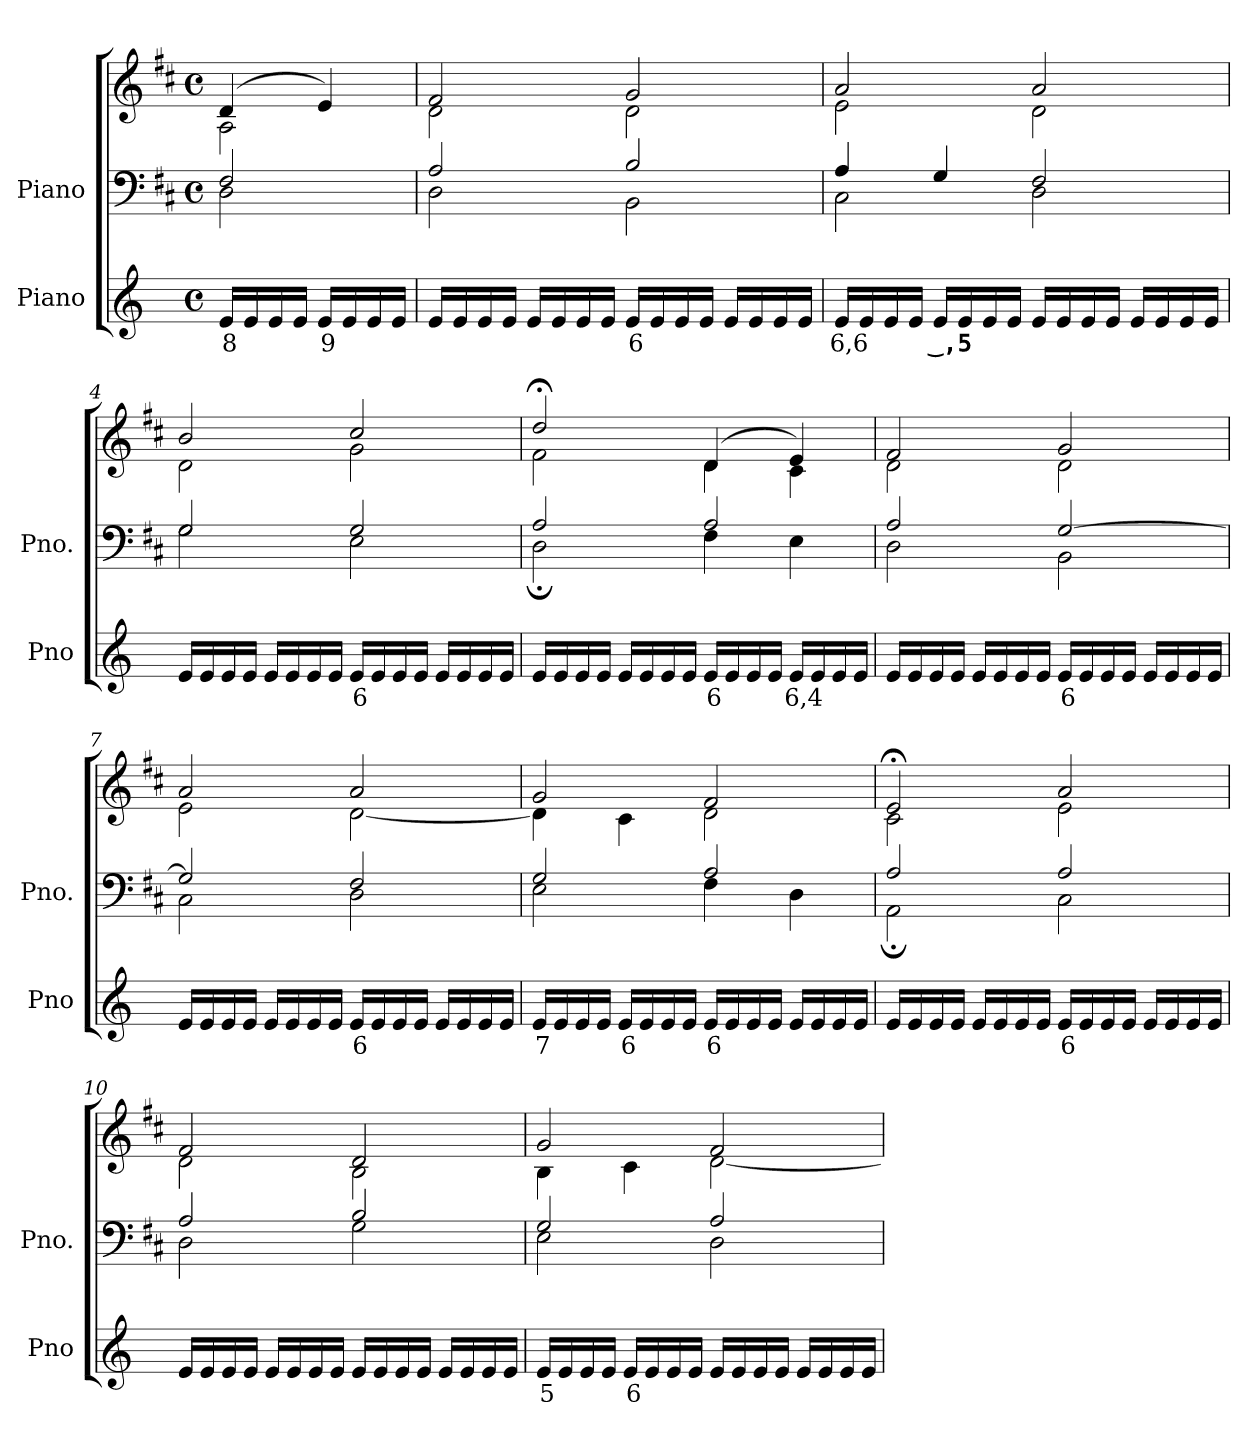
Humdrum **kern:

**kern	**text	**kern	**kern
*part2	*part2	*part1	*part1
*staff3	*staff3	*staff2	*staff1
*I"Piano	*	*I"Piano	*
*I'Pno	*	*I'Pno.	*
*clefG2	*	*clefF4	*clefG2
*k[]	*	*k[f#c#]	*k[f#c#]
*M4/4	*	*M4/4	*M4/4
*met(c)	*	*met(c)	*met(c)
=1	=1	=1	=1
!	!LO:LY:b	!	!
*	*	*^	*^
16e/LL	8	2F#/	2D\	(>4d/	2A\
16e/	.	.	.	.	.
16e/	.	.	.	.	.
16e/JJ	.	.	.	.	.
!	!LO:LY:b	!	!	!	!
16e/LL	9	.	.	4e/)	.
16e/	.	.	.	.	.
16e/	.	.	.	.	.
16e/JJ	.	.	.	.	.
=2	=2	=2	=2	=2	=2
16e/LL	.	2A/	2D\	2f#/	2d\
16e/	.	.	.	.	.
16e/	.	.	.	.	.
16e/JJ	.	.	.	.	.
16e/LL	.	.	.	.	.
16e/	.	.	.	.	.
16e/	.	.	.	.	.
16e/JJ	.	.	.	.	.
!	!LO:LY:b	!	!	!	!
16e/LL	6	2B/	2BB\	2g/	2d\
16e/	.	.	.	.	.
16e/	.	.	.	.	.
16e/JJ	.	.	.	.	.
16e/LL	.	.	.	.	.
16e/	.	.	.	.	.
16e/	.	.	.	.	.
16e/JJ	.	.	.	.	.
=3	=3	=3	=3	=3	=3
!	!LO:LY:b	!	!	!	!
16e/LL	6,6	4A/	2C#\	2a/	2e\
16e/	.	.	.	.	.
16e/	.	.	.	.	.
16e/JJ	.	.	.	.	.
!	!LO:LY:b	!	!	!	!
16e/LL	_,5	4G/	.	.	.
16e/	.	.	.	.	.
16e/	.	.	.	.	.
16e/JJ	.	.	.	.	.
16e/LL	.	2F#/	2D\	2a/	2d\
16e/	.	.	.	.	.
16e/	.	.	.	.	.
16e/JJ	.	.	.	.	.
16e/LL	.	.	.	.	.
16e/	.	.	.	.	.
16e/	.	.	.	.	.
16e/JJ	.	.	.	.	.
=4	=4	=4	=4	=4	=4
16e/LL	.	2G/	2G\	2b/	2d\
16e/	.	.	.	.	.
16e/	.	.	.	.	.
16e/JJ	.	.	.	.	.
16e/LL	.	.	.	.	.
16e/	.	.	.	.	.
16e/	.	.	.	.	.
16e/JJ	.	.	.	.	.
!	!LO:LY:b	!	!	!	!
16e/LL	6	2G/	2E\	2cc#/	2g\
16e/	.	.	.	.	.
16e/	.	.	.	.	.
16e/JJ	.	.	.	.	.
16e/LL	.	.	.	.	.
16e/	.	.	.	.	.
16e/	.	.	.	.	.
16e/JJ	.	.	.	.	.
=5	=5	=5	=5	=5	=5
16e/LL	.	2A/	2D;\	2dd;</	2f#\
16e/	.	.	.	.	.
16e/	.	.	.	.	.
16e/JJ	.	.	.	.	.
16e/LL	.	.	.	.	.
16e/	.	.	.	.	.
16e/	.	.	.	.	.
16e/JJ	.	.	.	.	.
!	!LO:LY:b	!	!	!	!
16e/LL	6	2A/	4F#\	(>4d/	4d\
16e/	.	.	.	.	.
16e/	.	.	.	.	.
16e/JJ	.	.	.	.	.
!	!LO:LY:b	!	!	!	!
16e/LL	6,4	.	4E\	4e/)	4c#\
16e/	.	.	.	.	.
16e/	.	.	.	.	.
16e/JJ	.	.	.	.	.
=6	=6	=6	=6	=6	=6
16e/LL	.	2A/	2D\	2f#/	2d\
16e/	.	.	.	.	.
16e/	.	.	.	.	.
16e/JJ	.	.	.	.	.
16e/LL	.	.	.	.	.
16e/	.	.	.	.	.
16e/	.	.	.	.	.
16e/JJ	.	.	.	.	.
!	!LO:LY:b	!	!	!	!
16e/LL	6	[2G/	2BB\	2g/	2d\
16e/	.	.	.	.	.
16e/	.	.	.	.	.
16e/JJ	.	.	.	.	.
16e/LL	.	.	.	.	.
16e/	.	.	.	.	.
16e/	.	.	.	.	.
16e/JJ	.	.	.	.	.
=7	=7	=7	=7	=7	=7
16e/LL	.	2G/]	2C#\	2a/	2e\
16e/	.	.	.	.	.
16e/	.	.	.	.	.
16e/JJ	.	.	.	.	.
16e/LL	.	.	.	.	.
16e/	.	.	.	.	.
16e/	.	.	.	.	.
16e/JJ	.	.	.	.	.
!	!LO:LY:b	!	!	!	!
16e/LL	6	2F#/	2D\	2a/	[2d\
16e/	.	.	.	.	.
16e/	.	.	.	.	.
16e/JJ	.	.	.	.	.
16e/LL	.	.	.	.	.
16e/	.	.	.	.	.
16e/	.	.	.	.	.
16e/JJ	.	.	.	.	.
=8	=8	=8	=8	=8	=8
!	!LO:LY:b	!	!	!	!
16e/LL	7	2G/	2E\	2g/	4d\]
16e/	.	.	.	.	.
16e/	.	.	.	.	.
16e/JJ	.	.	.	.	.
!	!LO:LY:b	!	!	!	!
16e/LL	6	.	.	.	4c#\
16e/	.	.	.	.	.
16e/	.	.	.	.	.
16e/JJ	.	.	.	.	.
!	!LO:LY:b	!	!	!	!
16e/LL	6	2A/	4F#\	2f#/	2d\
16e/	.	.	.	.	.
16e/	.	.	.	.	.
16e/JJ	.	.	.	.	.
!	!LO:LY:b	!	!	!	!
16e/LL	_	.	4D\	.	.
16e/	.	.	.	.	.
16e/	.	.	.	.	.
16e/JJ	.	.	.	.	.
=9	=9	=9	=9	=9	=9
16e/LL	.	2A/	2AA;\	2e;</	2c#\
16e/	.	.	.	.	.
16e/	.	.	.	.	.
16e/JJ	.	.	.	.	.
16e/LL	.	.	.	.	.
16e/	.	.	.	.	.
16e/	.	.	.	.	.
16e/JJ	.	.	.	.	.
!	!LO:LY:b	!	!	!	!
16e/LL	6	2A/	2C#\	2a/	2e\
16e/	.	.	.	.	.
16e/	.	.	.	.	.
16e/JJ	.	.	.	.	.
16e/LL	.	.	.	.	.
16e/	.	.	.	.	.
16e/	.	.	.	.	.
16e/JJ	.	.	.	.	.
=10	=10	=10	=10	=10	=10
16e/LL	.	2A/	2D\	2f#/	2d\
16e/	.	.	.	.	.
16e/	.	.	.	.	.
16e/JJ	.	.	.	.	.
16e/LL	.	.	.	.	.
16e/	.	.	.	.	.
16e/	.	.	.	.	.
16e/JJ	.	.	.	.	.
16e/LL	.	2B/	2G\	2d/	2B\
16e/	.	.	.	.	.
16e/	.	.	.	.	.
16e/JJ	.	.	.	.	.
16e/LL	.	.	.	.	.
16e/	.	.	.	.	.
16e/	.	.	.	.	.
16e/JJ	.	.	.	.	.
=11	=11	=11	=11	=11	=11
!	!LO:LY:b	!	!	!	!
16e/LL	5	2G/	2E\	2g/	4B\
16e/	.	.	.	.	.
16e/	.	.	.	.	.
16e/JJ	.	.	.	.	.
!	!LO:LY:b	!	!	!	!
16e/LL	6	.	.	.	4c#\
16e/	.	.	.	.	.
16e/	.	.	.	.	.
16e/JJ	.	.	.	.	.
16e/LL	.	2A/	2D\	2f#/	[2d\
16e/	.	.	.	.	.
16e/	.	.	.	.	.
16e/JJ	.	.	.	.	.
16e/LL	.	.	.	.	.
16e/	.	.	.	.	.
16e/	.	.	.	.	.
16e/JJ	.	.	.	.	.
*	*	*v	*v	*	*
*	*	*	*v	*v
=	=	=	=
*-	*-	*-	*-
